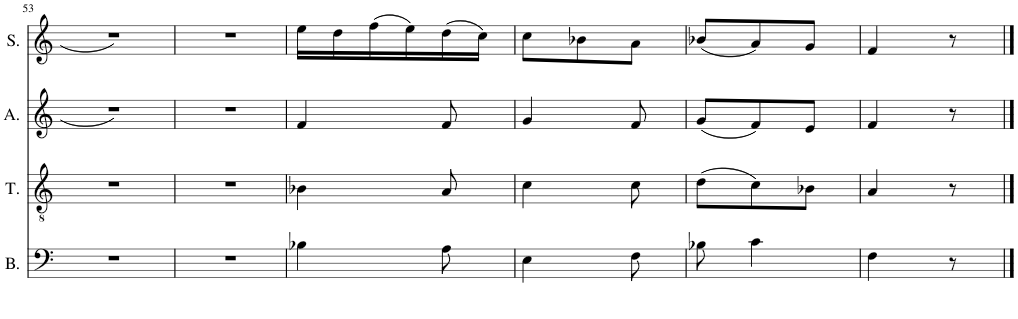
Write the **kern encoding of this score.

**kern	**kern	**kern	**kern
*part4	*part3	*part2	*part1
*staff4	*staff3	*staff2	*staff1
*I"Bass	*I"Tenor	*I"Alto	*I"Soprano
*I'B.	*I'T.	*I'A.	*I'S.
!!LO:PB:g=z
*clefF4	*clefGv2	*clefG2	*clefG2
*k[]	*k[]	*k[]	*k[]
*M3/8	*M3/8	*M3/8	*M3/8
=53	=53	=53	=53
4.r	4.r	4.r	4.r
=54	=54	=54	=54
4.r	4.r	4.r	4.r
=55	=55	=55	=55
4B-X\	4B-X\	4f/	16ee\LL
.	.	.	16dd\
.	.	.	(16ff\
.	.	.	16ee\)
8A\	8A/	8f/	(16dd\
.	.	.	16cc\JJ)
=56	=56	=56	=56
4E\	4c\	4g/	8cc\L
.	.	.	8b-X\
8F\	8c\	8f/	8a\J
=57	=57	=57	=57
8B-X\	(8d\L	(8g/L	(8b-X/L
4c\	8c\)	8f/)	8a/)
.	8B-X\J	8e/J	8g/J
=58	=58	=58	=58
4F\	4A/	4f/	4f/
8r	8r	8r	8r
==	==	==	==
*-	*-	*-	*-
